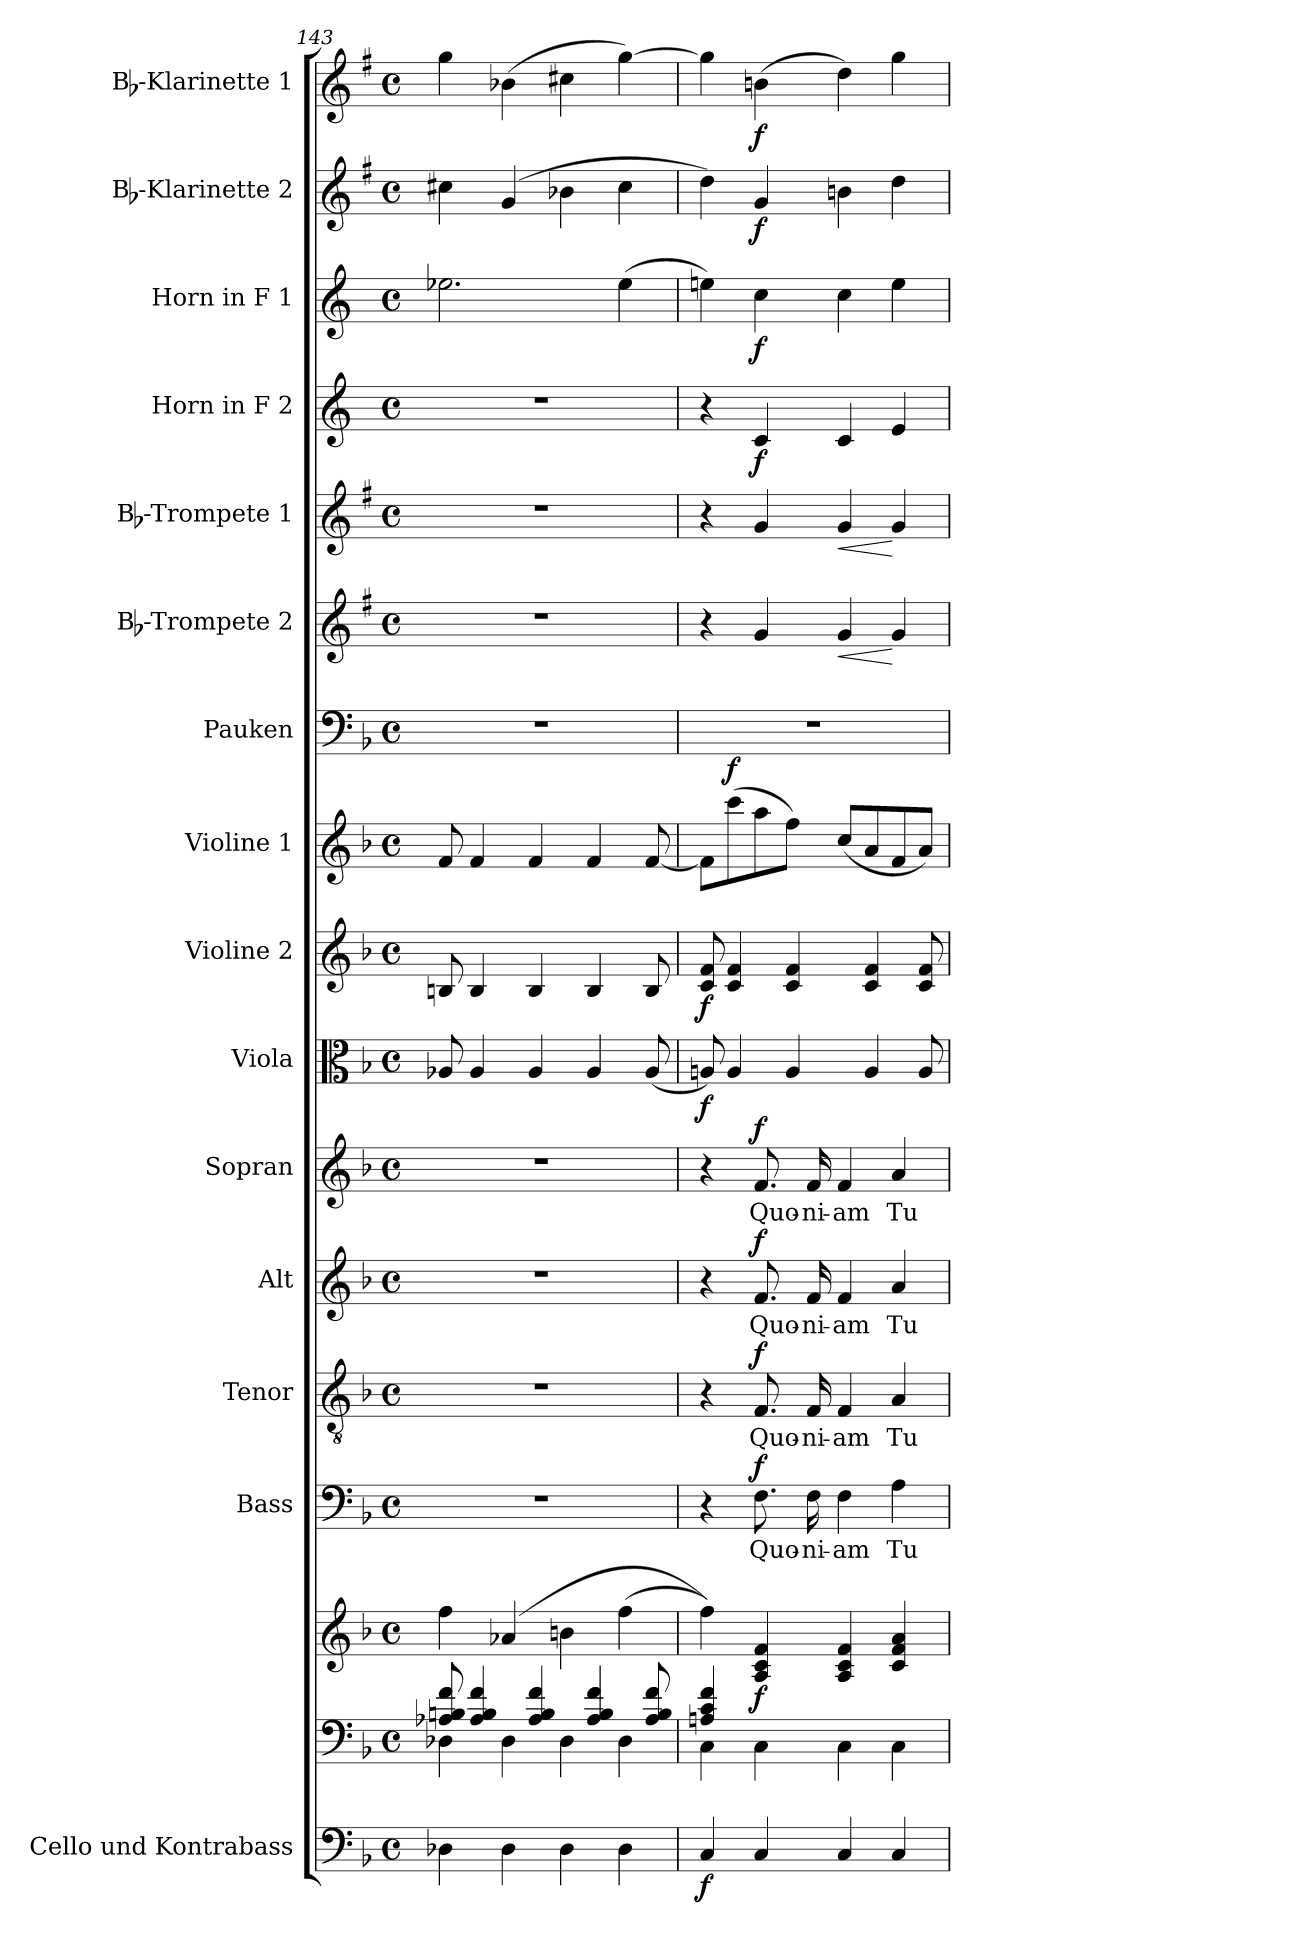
**kern	**dynam	**kern	**kern	**dynam	**kern	**text	**dynam	**kern	**text	**dynam	**kern	**text	**dynam	**kern	**text	**dynam	**kern	**dynam	**kern	**dynam	**kern	**dynam	**kern	**kern	**dynam	**kern	**dynam	**kern	**dynam	**kern	**dynam	**kern	**dynam	**kern	**dynam
*part16	*part16	*part15	*part15	*part15	*part14	*part14	*part14	*part13	*part13	*part13	*part12	*part12	*part12	*part11	*part11	*part11	*part10	*part10	*part9	*part9	*part8	*part8	*part7	*part6	*part6	*part5	*part5	*part4	*part4	*part3	*part3	*part2	*part2	*part1	*part1
*staff17	*staff17	*staff16	*staff15	*staff15/16	*staff14	*staff14	*staff14	*staff13	*staff13	*staff13	*staff12	*staff12	*staff12	*staff11	*staff11	*staff11	*staff10	*staff10	*staff9	*staff9	*staff8	*staff8	*staff7	*staff6	*staff6	*staff5	*staff5	*staff4	*staff4	*staff3	*staff3	*staff2	*staff2	*staff1	*staff1
*I"Cello und Kontrabass	*	*	*	*	*I"Bass	*	*	*I"Tenor	*	*	*I"Alt	*	*	*I"Sopran	*	*	*I"Viola	*	*I"Violine 2	*	*I"Violine 1	*	*I"Pauken	*I"Bb-Trompete 2	*	*I"Bb-Trompete 1	*	*I"Horn in F 2	*	*I"Horn in F 1	*	*I"Bb-Klarinette 2	*	*I"Bb-Klarinette 1	*
*I'Kb.	*	*	*	*	*I'B.	*	*	*I'T.	*	*	*I'A.	*	*	*I'S.	*	*	*I'Vla.	*	*I'Vl. 2	*	*I'Vl. 1	*	*I'Pk.	*I'Bb Trp. 2	*	*I'Bb Trp. 1	*	*	*	*	*	*I'Bb Kl. 2	*	*I'Bb Kl. 1	*
*clefF4	*	*clefF4	*clefG2	*	*clefF4	*	*	*clefGv2	*	*	*clefG2	*	*	*clefG2	*	*	*clefC3	*	*clefG2	*	*clefG2	*	*clefF4	*clefG2	*	*clefG2	*	*clefG2	*	*clefG2	*	*clefG2	*	*clefG2	*
*ITrd7c12	*	*	*	*	*	*	*	*	*	*	*	*	*	*	*	*	*	*	*	*	*	*	*	*ITrd1c2	*	*ITrd1c2	*	*ITrd4c7	*	*ITrd4c7	*	*ITrd1c2	*	*ITrd1c2	*
*k[b-]	*	*k[b-]	*k[b-]	*	*k[b-]	*	*	*k[b-]	*	*	*k[b-]	*	*	*k[b-]	*	*	*k[b-]	*	*k[b-]	*	*k[b-]	*	*k[b-]	*k[b-]	*	*k[b-]	*	*k[b-]	*	*k[b-]	*	*k[b-]	*	*k[b-]	*
*F:	*	*F:	*F:	*	*F:	*	*	*F:	*	*	*F:	*	*	*F:	*	*	*F:	*	*F:	*	*F:	*	*F:	*F:	*	*F:	*	*F:	*	*F:	*	*F:	*	*F:	*
*M4/4	*	*M4/4	*M4/4	*	*M4/4	*	*	*M4/4	*	*	*M4/4	*	*	*M4/4	*	*	*M4/4	*	*M4/4	*	*M4/4	*	*M4/4	*M4/4	*	*M4/4	*	*M4/4	*	*M4/4	*	*M4/4	*	*M4/4	*
*met(c)	*	*met(c)	*met(c)	*	*met(c)	*	*	*met(c)	*	*	*met(c)	*	*	*met(c)	*	*	*met(c)	*	*met(c)	*	*met(c)	*	*met(c)	*met(c)	*	*met(c)	*	*met(c)	*	*met(c)	*	*met(c)	*	*met(c)	*
=143	=143	=143	=143	=143	=143	=143	=143	=143	=143	=143	=143	=143	=143	=143	=143	=143	=143	=143	=143	=143	=143	=143	=143	=143	=143	=143	=143	=143	=143	=143	=143	=143	=143	=143	=143
*	*	*^	*	*	*	*	*	*	*	*	*	*	*	*	*	*	*	*	*	*	*	*	*	*	*	*	*	*	*	*	*	*	*	*	*
4DD-X\	.	8A-X/ 8Bn/ 8f/	4D-X\	4ff\	.	1r	.	.	1r	.	.	1r	.	.	1r	.	.	8A-X/	.	8Bn/	.	8f/	.	1r	1r	.	1r	.	1r	.	2.a-X\	.	4bn\	.	4ff\	.
.	.	4A-/ 4B/ 4f/	.	.	.	.	.	.	.	.	.	.	.	.	.	.	.	4A-/	.	4B/	.	4f/	.	.	.	.	.	.	.	.	.	.	.	.	.	.
4DD-\	.	.	4D-\	(4a-X/	.	.	.	.	.	.	.	.	.	.	.	.	.	.	.	.	.	.	.	.	.	.	.	.	.	.	.	.	(4f/	.	(>4a-X\	.
.	.	4A-/ 4B/ 4f/	.	.	.	.	.	.	.	.	.	.	.	.	.	.	.	4A-/	.	4B/	.	4f/	.	.	.	.	.	.	.	.	.	.	.	.	.	.
4DD-\	.	.	4D-\	4bn\	.	.	.	.	.	.	.	.	.	.	.	.	.	.	.	.	.	.	.	.	.	.	.	.	.	.	.	.	4a-X\	.	4bn\	.
.	.	4A-/ 4B/ 4f/	.	.	.	.	.	.	.	.	.	.	.	.	.	.	.	4A-/	.	4B/	.	4f/	.	.	.	.	.	.	.	.	.	.	.	.	.	.
4DD-\	.	.	4D-\	(>4ff\	.	.	.	.	.	.	.	.	.	.	.	.	.	.	.	.	.	.	.	.	.	.	.	.	.	.	(>4a-\	.	4b\	.	[4ff\)	.
.	.	8A-/ 8B/ 8f/	.	.	.	.	.	.	.	.	.	.	.	.	.	.	.	(<8A-/	.	8B/	.	[8f/	.	.	.	.	.	.	.	.	.	.	.	.	.	.
=144	=144	=144	=144	=144	=144	=144	=144	=144	=144	=144	=144	=144	=144	=144	=144	=144	=144	=144	=144	=144	=144	=144	=144	=144	=144	=144	=144	=144	=144	=144	=144	=144	=144	=144	=144	=144
!	!LO:DY:b	!	!	!	!	!	!	!	!	!	!	!	!	!	!	!	!	!	!LO:DY:b	!	!LO:DY:b	!	!	!	!	!	!	!	!	!	!	!	!	!	!	!
4CC/	f	4An/ 4c/ 4f/	4C\	4ff\))	.	4r	.	.	4r	.	.	4r	.	.	4r	.	.	8An/)	f	8c/ 8f/	f	8f\L]	.	1r	4r	.	4r	.	4r	.	4an\)	.	4cc\)	.	4ff\]	.
!	!	!	!	!	!	!	!	!	!	!	!	!	!	!	!	!	!	!	!	!	!	!	!LO:DY:a	!	!	!	!	!	!	!	!	!	!	!	!	!
.	.	.	.	.	.	.	.	.	.	.	.	.	.	.	.	.	.	4A/	.	4c/ 4f/	.	(>8ccc\	f	.	.	.	.	.	.	.	.	.	.	.	.	.
!	!	!	!	!	!LO:DY:b	!	!LO:LY:b	!LO:DY:a	!	!LO:LY:b	!LO:DY:a	!	!LO:LY:b	!LO:DY:a	!	!LO:LY:b	!LO:DY:a	!	!	!	!	!	!	!	!	!	!	!	!	!LO:DY:b	!	!LO:DY:b	!	!LO:DY:b	!	!LO:DY:b
4CC/	.	4ryy	4C\	4A/ 4c/ 4f/	f	8.F\	Quo-	f	8.F/	Quo-	f	8.f/	Quo-	f	8.f/	Quo-	f	.	.	.	.	8aa\	.	.	4f/	.	4f/	.	4F/	f	4f\	f	4f/	f	(>4an\	f
.	.	.	.	.	.	.	.	.	.	.	.	.	.	.	.	.	.	4A/	.	4c/ 4f/	.	8ff\J)	.	.	.	.	.	.	.	.	.	.	.	.	.	.
!	!	!	!	!	!	!	!LO:LY:b	!	!	!LO:LY:b	!	!	!LO:LY:b	!	!	!LO:LY:b	!	!	!	!	!	!	!	!	!	!	!	!	!	!	!	!	!	!	!	!
.	.	.	.	.	.	16F\	-ni-	.	16F/	-ni-	.	16f/	-ni-	.	16f/	-ni-	.	.	.	.	.	.	.	.	.	.	.	.	.	.	.	.	.	.	.	.
!	!	!	!	!	!	!	!LO:LY:b	!	!	!LO:LY:b	!	!	!LO:LY:b	!	!	!LO:LY:b	!	!	!	!	!	!	!	!	!	!LO:HP:b	!	!LO:HP:b	!	!	!	!	!	!	!	!
4CC/	.	2ryy	4C\	4A/ 4c/ 4f/	.	4F\	-am	.	4F/	-am	.	4f/	-am	.	4f/	-am	.	.	.	.	.	(<8cc/L	.	.	4f/	<	4f/	<	4F/	.	4f\	.	4an\	.	4cc\)	.
.	.	.	.	.	.	.	.	.	.	.	.	.	.	.	.	.	.	4A/	.	4c/ 4f/	.	8a/	.	.	.	.	.	.	.	.	.	.	.	.	.	.
!	!	!	!	!	!	!	!LO:LY:b	!	!	!LO:LY:b	!	!	!LO:LY:b	!	!	!LO:LY:b	!	!	!	!	!	!	!	!	!	!	!	!	!	!	!	!	!	!	!	!
4CC/	.	.	4C\	4c/ 4f/ 4a/	.	4A\	Tu	.	4A/	Tu	.	4a/	Tu	.	4a/	Tu	.	.	.	.	.	8f/	.	.	4f/	[	4f/	[	4A/	.	4a\	.	4cc\	.	4ff\	.
.	.	.	.	.	.	.	.	.	.	.	.	.	.	.	.	.	.	8A/	.	8c/ 8f/	.	8a/J)	.	.	.	.	.	.	.	.	.	.	.	.	.	.
*	*	*v	*v	*	*	*	*	*	*	*	*	*	*	*	*	*	*	*	*	*	*	*	*	*	*	*	*	*	*	*	*	*	*	*	*	*
=	=	=	=	=	=	=	=	=	=	=	=	=	=	=	=	=	=	=	=	=	=	=	=	=	=	=	=	=	=	=	=	=	=	=	=
*-	*-	*-	*-	*-	*-	*-	*-	*-	*-	*-	*-	*-	*-	*-	*-	*-	*-	*-	*-	*-	*-	*-	*-	*-	*-	*-	*-	*-	*-	*-	*-	*-	*-	*-	*-
